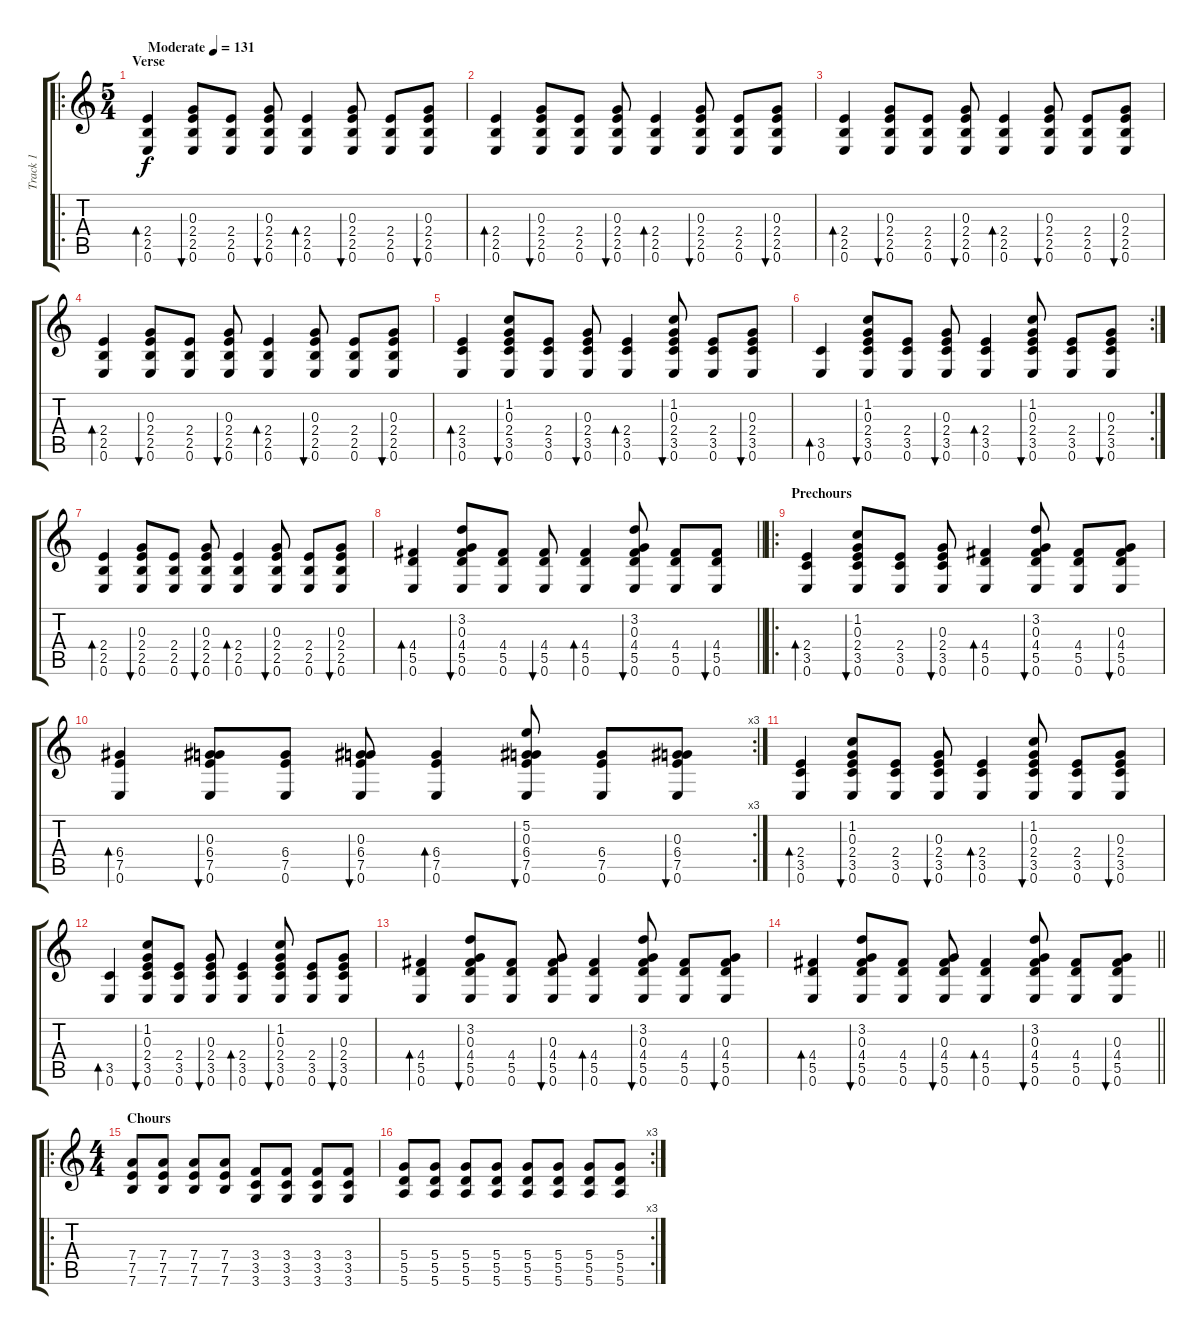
\track ("Track 1" "Track 1") {instrument electricguitarclean}
\staff {score tabs}
\tuning (E4 B3 G3 D3 A2 E2) {hide}
\ro
\ts (5 4)
\section ("" "Verse")
\tempo (131 "Moderate")
\clef g2
\ks c
(2.4 2.5 0.6).4{bd 60 dy f instrument electricguitarclean} (0.3 2.4 2.5 0.6).8{bu 60} (2.4 2.5 0.6).8 (0.3 2.4 2.5 0.6).8{bu 60} (2.4 2.5 0.6).4{bd 60} (0.3 2.4 2.5 0.6).8{bu 60} (2.4 2.5 0.6).8 (0.3 2.4 2.5 0.6).8{bu 60} |
(2.4 2.5 0.6).4{bd 60} (0.3 2.4 2.5 0.6).8{bu 60} (2.4 2.5 0.6).8 (0.3 2.4 2.5 0.6).8{bu 60} (2.4 2.5 0.6).4{bd 60} (0.3 2.4 2.5 0.6).8{bu 60} (2.4 2.5 0.6).8 (0.3 2.4 2.5 0.6).8{bu 60} |
(2.4 2.5 0.6).4{bd 60} (0.3 2.4 2.5 0.6).8{bu 60} (2.4 2.5 0.6).8 (0.3 2.4 2.5 0.6).8{bu 60} (2.4 2.5 0.6).4{bd 60} (0.3 2.4 2.5 0.6).8{bu 60} (2.4 2.5 0.6).8 (0.3 2.4 2.5 0.6).8{bu 60} |
(2.4 2.5 0.6).4{bd 60} (0.3 2.4 2.5 0.6).8{bu 60} (2.4 2.5 0.6).8 (0.3 2.4 2.5 0.6).8{bu 60} (2.4 2.5 0.6).4{bd 60} (0.3 2.4 2.5 0.6).8{bu 60} (2.4 2.5 0.6).8 (0.3 2.4 2.5 0.6).8{bu 60} |
(2.4 3.5 0.6).4{bd 60} (1.2 0.3 2.4 3.5 0.6).8{bu 60} (2.4 3.5 0.6).8 (0.3 2.4 3.5 0.6).8{bu 60} (2.4 3.5 0.6).4{bd 60} (1.2 0.3 2.4 3.5 0.6).8{bu 60} (2.4 3.5 0.6).8 (0.3 2.4 3.5 0.6).8{bu 60} |
\rc 2
(3.5 0.6).4{bd 60} (1.2 0.3 2.4 3.5 0.6).8{bu 60} (2.4 3.5 0.6).8 (0.3 2.4 3.5 0.6).8{bu 60} (2.4 3.5 0.6).4{bd 60} (1.2 0.3 2.4 3.5 0.6).8{bu 60} (2.4 3.5 0.6).8 (0.3 2.4 3.5 0.6).8{bu 60} |
(2.4 2.5 0.6).4{bd 60} (0.3 2.4 2.5 0.6).8{bu 60} (2.4 2.5 0.6).8 (0.3 2.4 2.5 0.6).8{bu 60} (2.4 2.5 0.6).4{bd 60} (0.3 2.4 2.5 0.6).8{bu 60} (2.4 2.5 0.6).8 (0.3 2.4 2.5 0.6).8{bu 60} |
\barLineRight lightlight
(4.4 5.5 0.6).4{bd 60} (3.2 0.3 4.4 5.5 0.6).8{bu 60} (4.4 5.5 0.6).8 (4.4 5.5 0.6).8{bu 60} (4.4 5.5 0.6).4{bd 60} (3.2 0.3 4.4 5.5 0.6).8{bu 60} (4.4 5.5 0.6).8 (4.4 5.5 0.6).8{bu 60} |
\ro
\section ("" "Prechours")
(2.4 3.5 0.6).4{bd 60} (1.2 0.3 2.4 3.5 0.6).8{bu 60} (2.4 3.5 0.6).8 (0.3 2.4 3.5 0.6).8{bu 60} (4.4 5.5 0.6).4{bd 60} (3.2 0.3 4.4 5.5 0.6).8{bu 60} (4.4 5.5 0.6).8 (0.3 4.4 5.5 0.6).8{bu 60} |
\rc 3
(6.4 7.5 0.6).4{bd 60} (0.3 6.4 7.5 0.6).8{bu 60} (6.4 7.5 0.6).8 (0.3 6.4 7.5 0.6).8{bu 60} (6.4 7.5 0.6).4{bd 60} (5.2 0.3 6.4 7.5 0.6).8{bu 60} (6.4 7.5 0.6).8 (0.3 6.4 7.5 0.6).8{bu 60} |
(2.4 3.5 0.6).4{bd 60} (1.2 0.3 2.4 3.5 0.6).8{bu 60} (2.4 3.5 0.6).8 (0.3 2.4 3.5 0.6).8{bu 60} (2.4 3.5 0.6).4{bd 60} (1.2 0.3 2.4 3.5 0.6).8{bu 60} (2.4 3.5 0.6).8 (0.3 2.4 3.5 0.6).8{bu 60} |
(3.5 0.6).4{bd 60} (1.2 0.3 2.4 3.5 0.6).8{bu 60} (2.4 3.5 0.6).8 (0.3 2.4 3.5 0.6).8{bu 60} (2.4 3.5 0.6).4{bd 60} (1.2 0.3 2.4 3.5 0.6).8{bu 60} (2.4 3.5 0.6).8 (0.3 2.4 3.5 0.6).8{bu 60} |
(4.4 5.5 0.6).4{bd 60} (3.2 0.3 4.4 5.5 0.6).8{bu 60} (4.4 5.5 0.6).8 (0.3 4.4 5.5 0.6).8{bu 60} (4.4 5.5 0.6).4{bd 60} (3.2 0.3 4.4 5.5 0.6).8{bu 60} (4.4 5.5 0.6).8 (0.3 4.4 5.5 0.6).8{bu 60} |
\barLineRight lightlight
(4.4 5.5 0.6).4{bd 60} (3.2 0.3 4.4 5.5 0.6).8{bu 60} (4.4 5.5 0.6).8 (0.3 4.4 5.5 0.6).8{bu 60} (4.4 5.5 0.6).4{bd 60} (3.2 0.3 4.4 5.5 0.6).8{bu 60} (4.4 5.5 0.6).8 (0.3 4.4 5.5 0.6).8{bu 60} |
\ro
\ts (4 4)
\section ("" "Chours")
(7.4 7.5 7.6).8 (7.4 7.5 7.6).8 (7.4 7.5 7.6).8 (7.4 7.5 7.6).8 (3.4 3.5 3.6).8 (3.4 3.5 3.6).8 (3.4 3.5 3.6).8 (3.4 3.5 3.6).8 |
\rc 3
(5.4 5.5 5.6).8 (5.4 5.5 5.6).8 (5.4 5.5 5.6).8 (5.4 5.5 5.6).8 (5.4 5.5 5.6).8 (5.4 5.5 5.6).8 (5.4 5.5 5.6).8 (5.4 5.5 5.6).8
